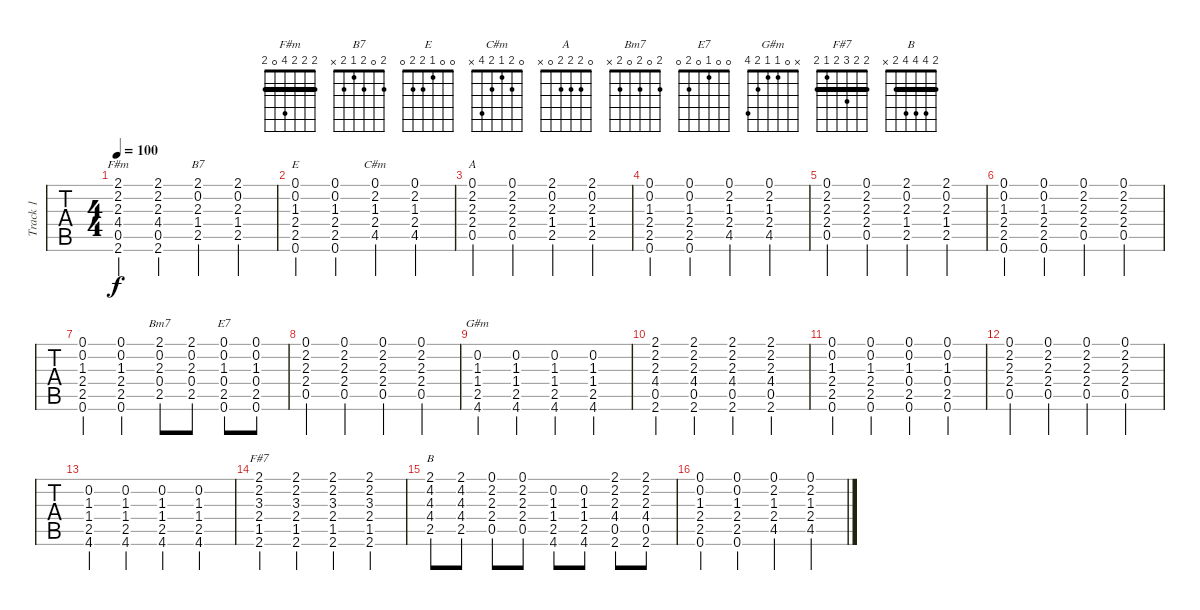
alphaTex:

\track ("Track 1" "Track 1") {instrument acousticguitarsteel}
\staff {tabs}
\tuning (E4 B3 G3 D3 A2 E2) {hide}
\chord ("F#m" 2 2 2 4 0 2) {barre 2}
\chord ("B7" 2 0 2 1 2 x)
\chord ("E" 0 0 1 2 2 0)
\chord ("C#m" 0 2 1 2 4 x)
\chord ("A" 0 2 2 2 0 x)
\chord ("Bm7" 2 0 2 0 2 x)
\chord ("E7" 0 0 1 0 2 0)
\chord ("G#m" x 0 1 1 2 4)
\chord ("F#7" 2 2 3 2 1 2) {barre 2}
\chord ("B" 2 4 4 4 2 x) {barre 2}
\ts (4 4)
\tempo 100
\clef g2
\ks c
(2.1 2.2 2.3 4.4 0.5 2.6).4{ch "F#m" dy f} (2.1 2.2 2.3 4.4 0.5 2.6).4 (2.1 0.2 2.3 1.4 2.5).4{ch "B7"} (2.1 0.2 2.3 1.4 2.5).4 |
(0.1 0.2 1.3 2.4 2.5 0.6).4{ch "E"} (0.1 0.2 1.3 2.4 2.5 0.6).4 (0.1 2.2 1.3 2.4 4.5).4{ch "C#m"} (0.1 2.2 1.3 2.4 4.5).4 |
(0.1 2.2 2.3 2.4 0.5).4{ch "A"} (0.1 2.2 2.3 2.4 0.5).4 (2.1 0.2 2.3 1.4 2.5).4 (2.1 0.2 2.3 1.4 2.5).4 |
(0.1 0.2 1.3 2.4 2.5 0.6).4 (0.1 0.2 1.3 2.4 2.5 0.6).4 (0.1 2.2 1.3 2.4 4.5).4 (0.1 2.2 1.3 2.4 4.5).4 |
(0.1 2.2 2.3 2.4 0.5).4 (0.1 2.2 2.3 2.4 0.5).4 (2.1 0.2 2.3 1.4 2.5).4 (2.1 0.2 2.3 1.4 2.5).4 |
(0.1 0.2 1.3 2.4 2.5 0.6).4 (0.1 0.2 1.3 2.4 2.5 0.6).4 (0.1 2.2 2.3 2.4 0.5).4 (0.1 2.2 2.3 2.4 0.5).4 |
(0.1 0.2 1.3 2.4 2.5 0.6).4 (0.1 0.2 1.3 2.4 2.5 0.6).4 (2.1 0.2 2.3 0.4 2.5).8{ch "Bm7"} (2.1 0.2 2.3 0.4 2.5).8 (0.1 0.2 1.3 0.4 2.5 0.6).8{ch "E7"} (0.1 0.2 1.3 0.4 2.5 0.6).8 |
(0.1 2.2 2.3 2.4 0.5).4 (0.1 2.2 2.3 2.4 0.5).4 (0.1 2.2 2.3 2.4 0.5).4 (0.1 2.2 2.3 2.4 0.5).4 |
(0.2 1.3 1.4 2.5 4.6).4{ch "G#m"} (0.2 1.3 1.4 2.5 4.6).4 (0.2 1.3 1.4 2.5 4.6).4 (0.2 1.3 1.4 2.5 4.6).4 |
(2.1 2.2 2.3 4.4 0.5 2.6).4 (2.1 2.2 2.3 4.4 0.5 2.6).4 (2.1 2.2 2.3 4.4 0.5 2.6).4 (2.1 2.2 2.3 4.4 0.5 2.6).4 |
(0.1 0.2 1.3 2.4 2.5 0.6).4 (0.1 0.2 1.3 2.4 2.5 0.6).4 (0.1 0.2 1.3 0.4 2.5 0.6).4 (0.1 0.2 1.3 0.4 2.5 0.6).4 |
(0.1 2.2 2.3 2.4 0.5).4 (0.1 2.2 2.3 2.4 0.5).4 (0.1 2.2 2.3 2.4 0.5).4 (0.1 2.2 2.3 2.4 0.5).4 |
(0.2 1.3 1.4 2.5 4.6).4 (0.2 1.3 1.4 2.5 4.6).4 (0.2 1.3 1.4 2.5 4.6).4 (0.2 1.3 1.4 2.5 4.6).4 |
(2.1 2.2 3.3 2.4 1.5 2.6).4{ch "F#7"} (2.1 2.2 3.3 2.4 1.5 2.6).4 (2.1 2.2 3.3 2.4 1.5 2.6).4 (2.1 2.2 3.3 2.4 1.5 2.6).4 |
(2.1 4.2 4.3 4.4 2.5).8{ch "B"} (2.1 4.2 4.3 4.4 2.5).8 (0.1 2.2 2.3 2.4 0.5).8 (0.1 2.2 2.3 2.4 0.5).8 (0.2 1.3 1.4 2.5 4.6).8 (0.2 1.3 1.4 2.5 4.6).8 (2.1 2.2 2.3 4.4 0.5 2.6).8 (2.1 2.2 2.3 4.4 0.5 2.6).8 |
(0.1 0.2 1.3 2.4 2.5 0.6).4 (0.1 0.2 1.3 2.4 2.5 0.6).4 (0.1 2.2 1.3 2.4 4.5).4 (0.1 2.2 1.3 2.4 4.5).4
